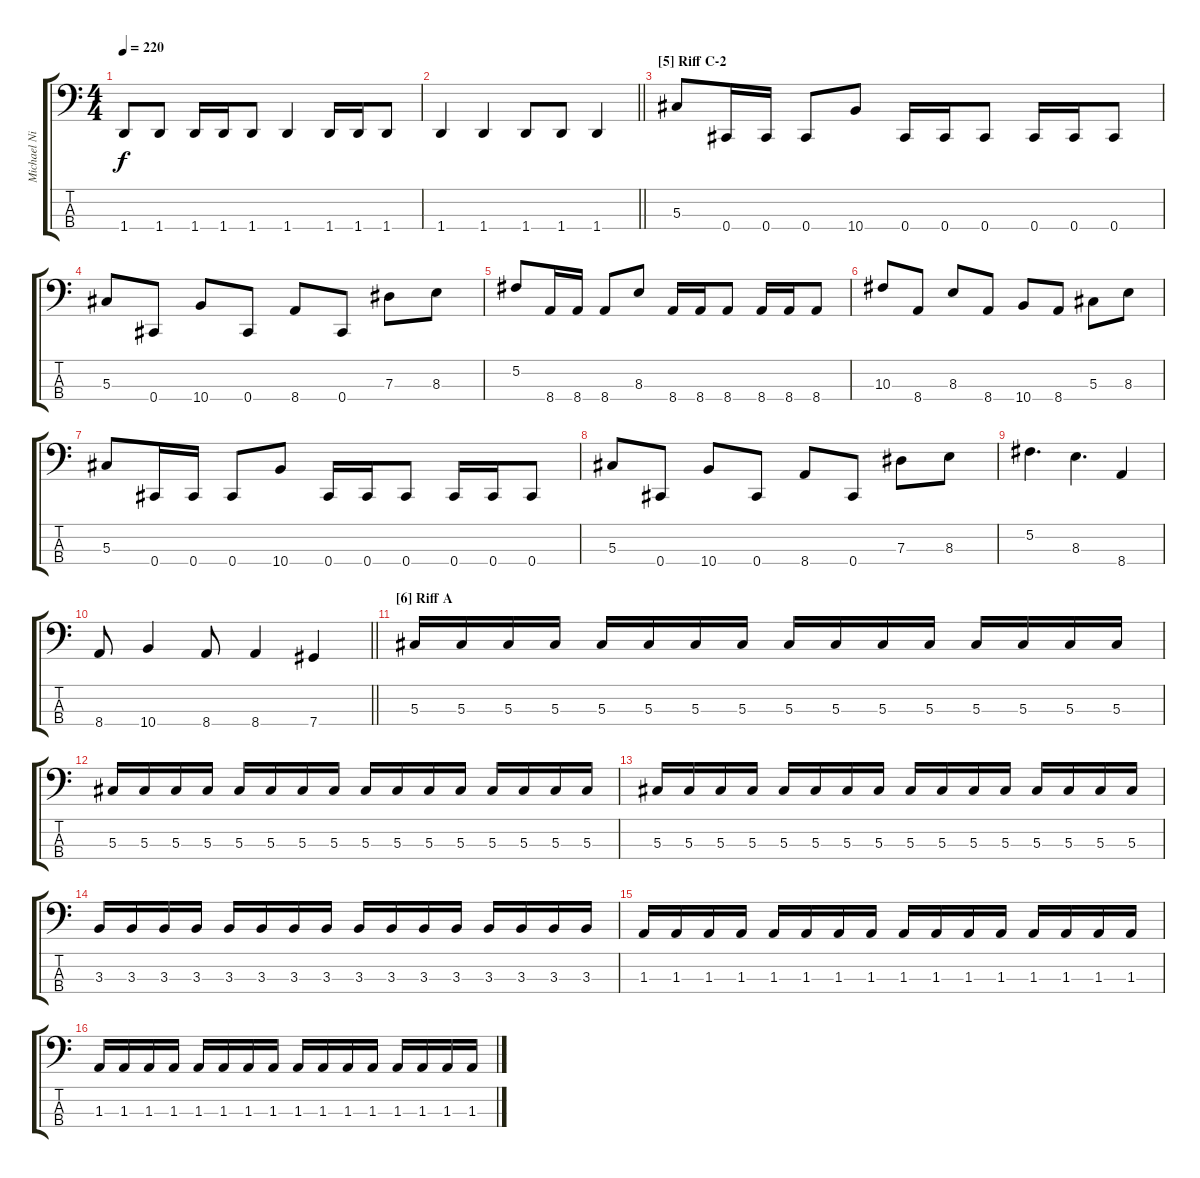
\track ("Michael Nicklasson" "Michael Ni") {instrument electricbassfinger}
\staff {score tabs}
\tuning (Gb2 Db2 Ab1 Db1) {hide}
\ts (4 4)
\tempo 220
\clef f4
\ks c
1.4.8{dy f} 1.4.8 1.4.16 1.4.16 1.4.8 1.4.4 1.4.16 1.4.16 1.4.8 |
\barLineRight lightlight
1.4.4 1.4.4 1.4.8 1.4.8 1.4.4 |
\section ("" "[5] Riff C-2")
5.3.8 0.4.16 0.4.16 0.4.8 10.4.8 0.4.16 0.4.16 0.4.8 0.4.16 0.4.16 0.4.8 |
5.3.8 0.4.8 10.4.8 0.4.8 8.4.8 0.4.8 7.3.8 8.3.8 |
5.2.8 8.4.16 8.4.16 8.4.8 8.3.8 8.4.16 8.4.16 8.4.8 8.4.16 8.4.16 8.4.8 |
10.3.8 8.4.8 8.3.8 8.4.8 10.4.8 8.4.8 5.3.8 8.3.8 |
5.3.8 0.4.16 0.4.16 0.4.8 10.4.8 0.4.16 0.4.16 0.4.8 0.4.16 0.4.16 0.4.8 |
5.3.8 0.4.8 10.4.8 0.4.8 8.4.8 0.4.8 7.3.8 8.3.8 |
5.2.4{d} 8.3.4{d} 8.4.4 |
\barLineRight lightlight
8.4.8 10.4.4 8.4.8 8.4.4 7.4.4 |
\section ("" "[6] Riff A")
5.3.16 5.3.16 5.3.16 5.3.16 5.3.16 5.3.16 5.3.16 5.3.16 5.3.16 5.3.16 5.3.16 5.3.16 5.3.16 5.3.16 5.3.16 5.3.16 |
5.3.16 5.3.16 5.3.16 5.3.16 5.3.16 5.3.16 5.3.16 5.3.16 5.3.16 5.3.16 5.3.16 5.3.16 5.3.16 5.3.16 5.3.16 5.3.16 |
5.3.16 5.3.16 5.3.16 5.3.16 5.3.16 5.3.16 5.3.16 5.3.16 5.3.16 5.3.16 5.3.16 5.3.16 5.3.16 5.3.16 5.3.16 5.3.16 |
3.3.16 3.3.16 3.3.16 3.3.16 3.3.16 3.3.16 3.3.16 3.3.16 3.3.16 3.3.16 3.3.16 3.3.16 3.3.16 3.3.16 3.3.16 3.3.16 |
1.3.16 1.3.16 1.3.16 1.3.16 1.3.16 1.3.16 1.3.16 1.3.16 1.3.16 1.3.16 1.3.16 1.3.16 1.3.16 1.3.16 1.3.16 1.3.16 |
1.3.16 1.3.16 1.3.16 1.3.16 1.3.16 1.3.16 1.3.16 1.3.16 1.3.16 1.3.16 1.3.16 1.3.16 1.3.16 1.3.16 1.3.16 1.3.16
